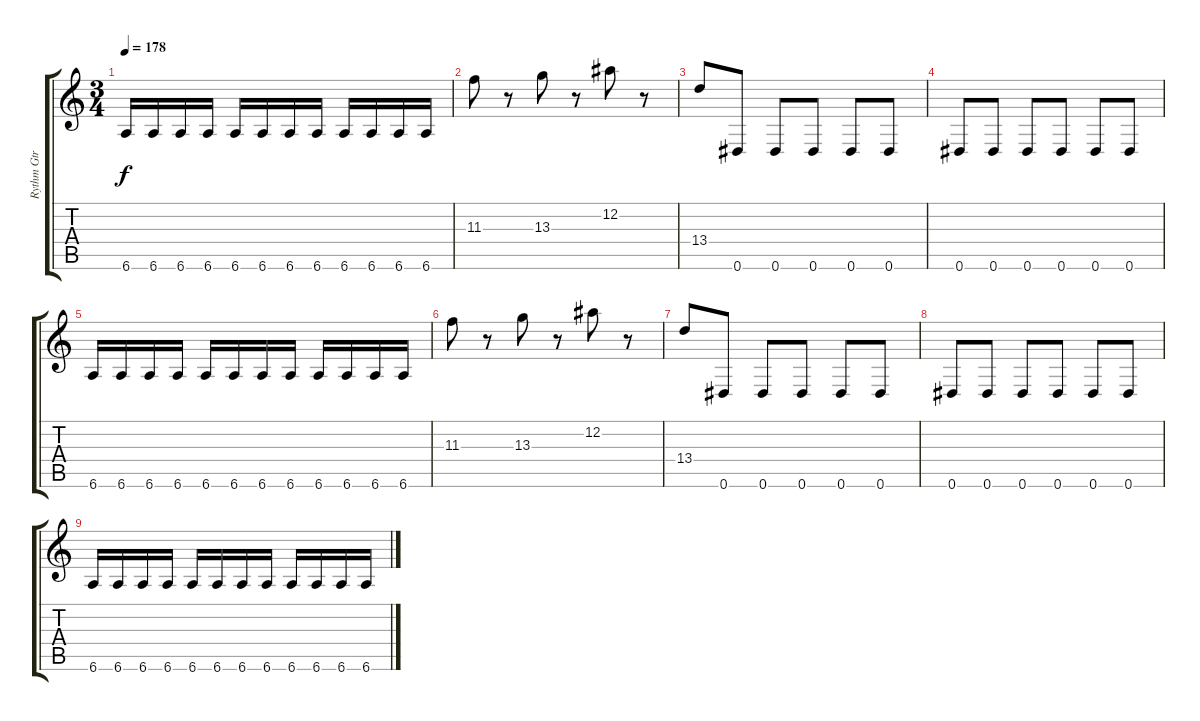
\track ("Rythm Gtr" "Rythm Gtr") {instrument acousticguitarnylon}
\staff {score tabs}
\tuning (Eb4 Bb3 Gb3 Db3 Ab2 Eb2) {hide}
\ts (3 4)
\tempo 178
\clef g2
\ks c
6.6.16{dy f} 6.6.16 6.6.16 6.6.16 6.6.16 6.6.16 6.6.16 6.6.16 6.6.16 6.6.16 6.6.16 6.6.16 |
11.3.8 r.8 13.3.8 r.8 12.2.8 r.8 |
13.4.8 0.6.8 0.6.8 0.6.8 0.6.8 0.6.8 |
0.6.8 0.6.8 0.6.8 0.6.8 0.6.8 0.6.8 |
6.6.16 6.6.16 6.6.16 6.6.16 6.6.16 6.6.16 6.6.16 6.6.16 6.6.16 6.6.16 6.6.16 6.6.16 |
11.3.8 r.8 13.3.8 r.8 12.2.8 r.8 |
13.4.8 0.6.8 0.6.8 0.6.8 0.6.8 0.6.8 |
0.6.8 0.6.8 0.6.8 0.6.8 0.6.8 0.6.8 |
6.6.16 6.6.16 6.6.16 6.6.16 6.6.16 6.6.16 6.6.16 6.6.16 6.6.16 6.6.16 6.6.16 6.6.16
